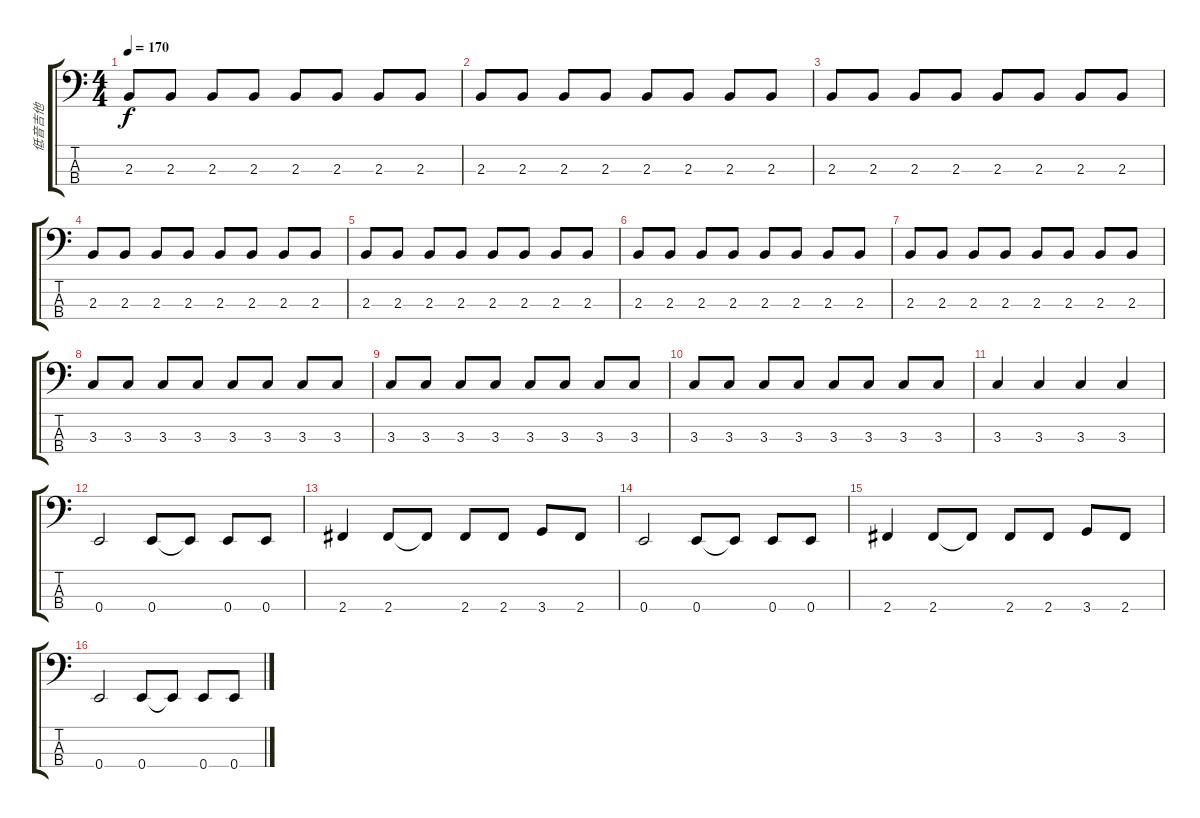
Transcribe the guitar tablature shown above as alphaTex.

\track ("低音吉他 " "低音吉他 ") {instrument electricbasspick}
\staff {score tabs}
\tuning (G2 D2 A1 E1) {hide}
\ts (4 4)
\tempo 170
\clef f4
\ks c
2.3.8{dy f} 2.3.8 2.3.8 2.3.8 2.3.8 2.3.8 2.3.8 2.3.8 |
2.3.8 2.3.8 2.3.8 2.3.8 2.3.8 2.3.8 2.3.8 2.3.8 |
2.3.8 2.3.8 2.3.8 2.3.8 2.3.8 2.3.8 2.3.8 2.3.8 |
2.3.8 2.3.8 2.3.8 2.3.8 2.3.8 2.3.8 2.3.8 2.3.8 |
2.3.8 2.3.8 2.3.8 2.3.8 2.3.8 2.3.8 2.3.8 2.3.8 |
2.3.8 2.3.8 2.3.8 2.3.8 2.3.8 2.3.8 2.3.8 2.3.8 |
2.3.8 2.3.8 2.3.8 2.3.8 2.3.8 2.3.8 2.3.8 2.3.8 |
3.3.8 3.3.8 3.3.8 3.3.8 3.3.8 3.3.8 3.3.8 3.3.8 |
3.3.8 3.3.8 3.3.8 3.3.8 3.3.8 3.3.8 3.3.8 3.3.8 |
3.3.8 3.3.8 3.3.8 3.3.8 3.3.8 3.3.8 3.3.8 3.3.8 |
3.3.4 3.3.4 3.3.4 3.3.4 |
0.4.2 0.4.8 0.4{t}.8 0.4.8 0.4.8 |
2.4.4 2.4.8 2.4{t}.8 2.4.8 2.4.8 3.4.8 2.4.8 |
0.4.2 0.4.8 0.4{t}.8 0.4.8 0.4.8 |
2.4.4 2.4.8 2.4{t}.8 2.4.8 2.4.8 3.4.8 2.4.8 |
0.4.2 0.4.8 0.4{t}.8 0.4.8 0.4.8
